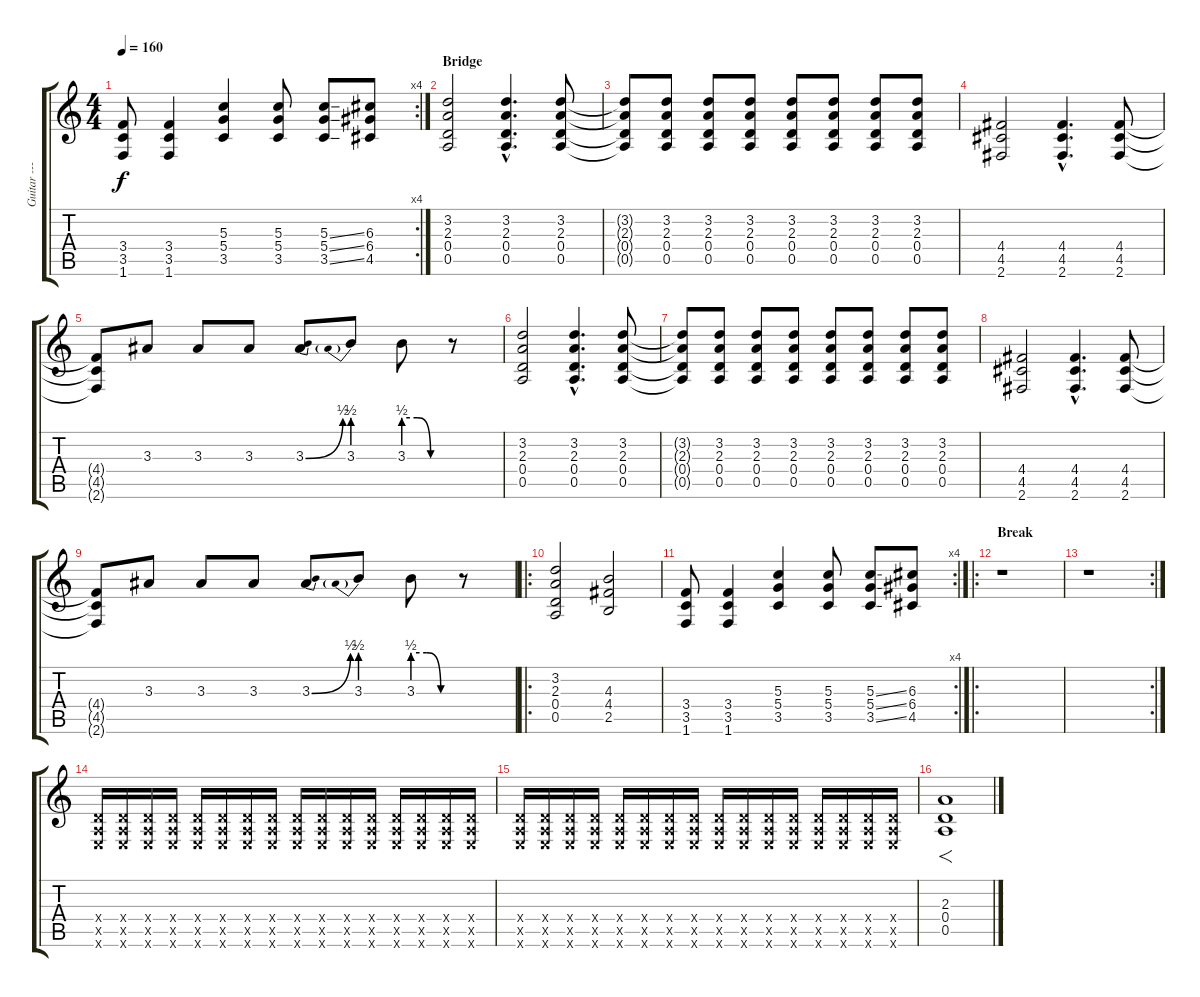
\track ("Guitar --- Kurt Cobain" "Guitar ---") {instrument distortionguitar}
\staff {score tabs}
\tuning (E4 B3 G3 D3 A2 E2) {hide}
\rc 4
\ts (4 4)
\tempo 160
\clef g2
\ks c
(3.4 3.5 1.6).8{dy f} (3.4 3.5 1.6).4 (5.3 5.4 3.5).4 (5.3 5.4 3.5).8 (5.3{ss} 5.4{ss} 3.5{ss}).8 (6.3 6.4 4.5).8 |
\section ("" "Bridge")
(3.2 2.3 0.4 0.5).2 (3.2{hac} 2.3{hac} 0.4{hac} 0.5{hac}).4{d} (3.2 2.3 0.4 0.5).8 |
(3.2{t} 2.3{t} 0.4{t} 0.5{t}).8 (3.2 2.3 0.4 0.5).8 (3.2 2.3 0.4 0.5).8 (3.2 2.3 0.4 0.5).8 (3.2 2.3 0.4 0.5).8 (3.2 2.3 0.4 0.5).8 (3.2 2.3 0.4 0.5).8 (3.2 2.3 0.4 0.5).8 |
(4.4 4.5 2.6).2 (4.4{hac} 4.5{hac} 2.6{hac}).4{d} (4.4 4.5 2.6).8 |
(4.4{t} 4.5{t} 2.6{t}).8 3.3.8 3.3.8 3.3.8 3.3{be (bend 0 0 60 2)}.8 3.3{be (prebend 0 2 60 2)}.8 3.3{be (custom 0 2 20 2 40 0 60 0)}.8 r.8 |
(3.2 2.3 0.4 0.5).2 (3.2{hac} 2.3{hac} 0.4{hac} 0.5{hac}).4{d} (3.2 2.3 0.4 0.5).8 |
(3.2{t} 2.3{t} 0.4{t} 0.5{t}).8 (3.2 2.3 0.4 0.5).8 (3.2 2.3 0.4 0.5).8 (3.2 2.3 0.4 0.5).8 (3.2 2.3 0.4 0.5).8 (3.2 2.3 0.4 0.5).8 (3.2 2.3 0.4 0.5).8 (3.2 2.3 0.4 0.5).8 |
(4.4 4.5 2.6).2 (4.4{hac} 4.5{hac} 2.6{hac}).4{d} (4.4 4.5 2.6).8 |
(4.4{t} 4.5{t} 2.6{t}).8 3.3.8 3.3.8 3.3.8 3.3{be (bend 0 0 60 2)}.8 3.3{be (prebend 0 2 60 2)}.8 3.3{be (custom 0 2 20 2 40 0 60 0)}.8 r.8 |
\ro
(3.2 2.3 0.4 0.5).2{volume 13} (4.3 4.4 2.5).2 |
\rc 4
(3.4 3.5 1.6).8 (3.4 3.5 1.6).4 (5.3 5.4 3.5).4 (5.3 5.4 3.5).8 (5.3{ss} 5.4{ss} 3.5{ss}).8 (6.3 6.4 4.5).8 |
\ro
\section ("" "Break")
r.1 |
\rc 2
r.1 |
(0.4{x} 0.5{x} 0.6{x}).16{volume 15} (0.4{x} 0.5{x} 0.6{x}).16 (0.4{x} 0.5{x} 0.6{x}).16 (0.4{x} 0.5{x} 0.6{x}).16 (0.4{x} 0.5{x} 0.6{x}).16 (0.4{x} 0.5{x} 0.6{x}).16 (0.4{x} 0.5{x} 0.6{x}).16 (0.4{x} 0.5{x} 0.6{x}).16 (0.4{x} 0.5{x} 0.6{x}).16 (0.4{x} 0.5{x} 0.6{x}).16 (0.4{x} 0.5{x} 0.6{x}).16 (0.4{x} 0.5{x} 0.6{x}).16 (0.4{x} 0.5{x} 0.6{x}).16 (0.4{x} 0.5{x} 0.6{x}).16 (0.4{x} 0.5{x} 0.6{x}).16 (0.4{x} 0.5{x} 0.6{x}).16 |
(0.4{x} 0.5{x} 0.6{x}).16 (0.4{x} 0.5{x} 0.6{x}).16 (0.4{x} 0.5{x} 0.6{x}).16 (0.4{x} 0.5{x} 0.6{x}).16 (0.4{x} 0.5{x} 0.6{x}).16 (0.4{x} 0.5{x} 0.6{x}).16 (0.4{x} 0.5{x} 0.6{x}).16 (0.4{x} 0.5{x} 0.6{x}).16 (0.4{x} 0.5{x} 0.6{x}).16 (0.4{x} 0.5{x} 0.6{x}).16 (0.4{x} 0.5{x} 0.6{x}).16 (0.4{x} 0.5{x} 0.6{x}).16 (0.4{x} 0.5{x} 0.6{x}).16 (0.4{x} 0.5{x} 0.6{x}).16 (0.4{x} 0.5{x} 0.6{x}).16 (0.4{x} 0.5{x} 0.6{x}).16 |
(2.3 0.4 0.5).1{f}
